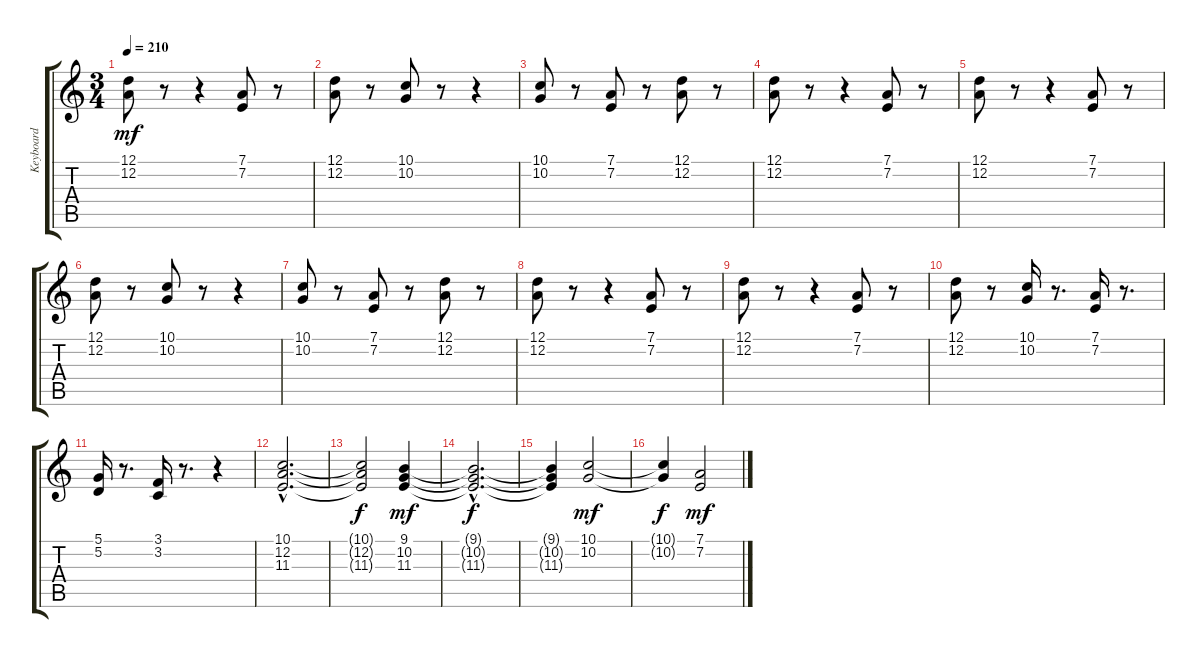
\track ("Keyboard" "Keyboard") {instrument stringensemble1}
\staff {score tabs}
\tuning (D4 A3 F3 C3 G2 D2) {hide}
\ts (3 4)
\tempo 210
\clef g2
\ks c
(12.1 12.2).8{dy mf} r.8 r.4 (7.1 7.2).8 r.8 |
(12.1 12.2).8 r.8 (10.1 10.2).8 r.8 r.4 |
(10.1 10.2).8 r.8 (7.1 7.2).8 r.8 (12.1 12.2).8 r.8 |
(12.1 12.2).8 r.8 r.4 (7.1 7.2).8 r.8 |
(12.1 12.2).8 r.8 r.4 (7.1 7.2).8 r.8 |
(12.1 12.2).8 r.8 (10.1 10.2).8 r.8 r.4 |
(10.1 10.2).8 r.8 (7.1 7.2).8 r.8 (12.1 12.2).8 r.8 |
(12.1 12.2).8 r.8 r.4 (7.1 7.2).8 r.8 |
(12.1 12.2).8 r.8 r.4 (7.1 7.2).8 r.8 |
(12.1 12.2).8 r.8 (10.1 10.2).16 r.8{d} (7.1 7.2).16 r.8{d} |
(5.1 5.2).16 r.8{d} (3.1 3.2).16 r.8{d} r.4 |
(10.1{hac} 12.2{hac} 11.3{hac}).2{d} |
(10.1{t} 12.2{t} 11.3{t}).2{dy f} (9.1 10.2 11.3).4{dy mf} |
(9.1{hac t} 10.2{hac t} 11.3{hac t}).2{d dy f} |
(9.1{t} 10.2{t} 11.3{t}).4 (10.1 10.2).2{dy mf} |
(10.1{t} 10.2{t}).4{dy f} (7.1 7.2).2{dy mf}
